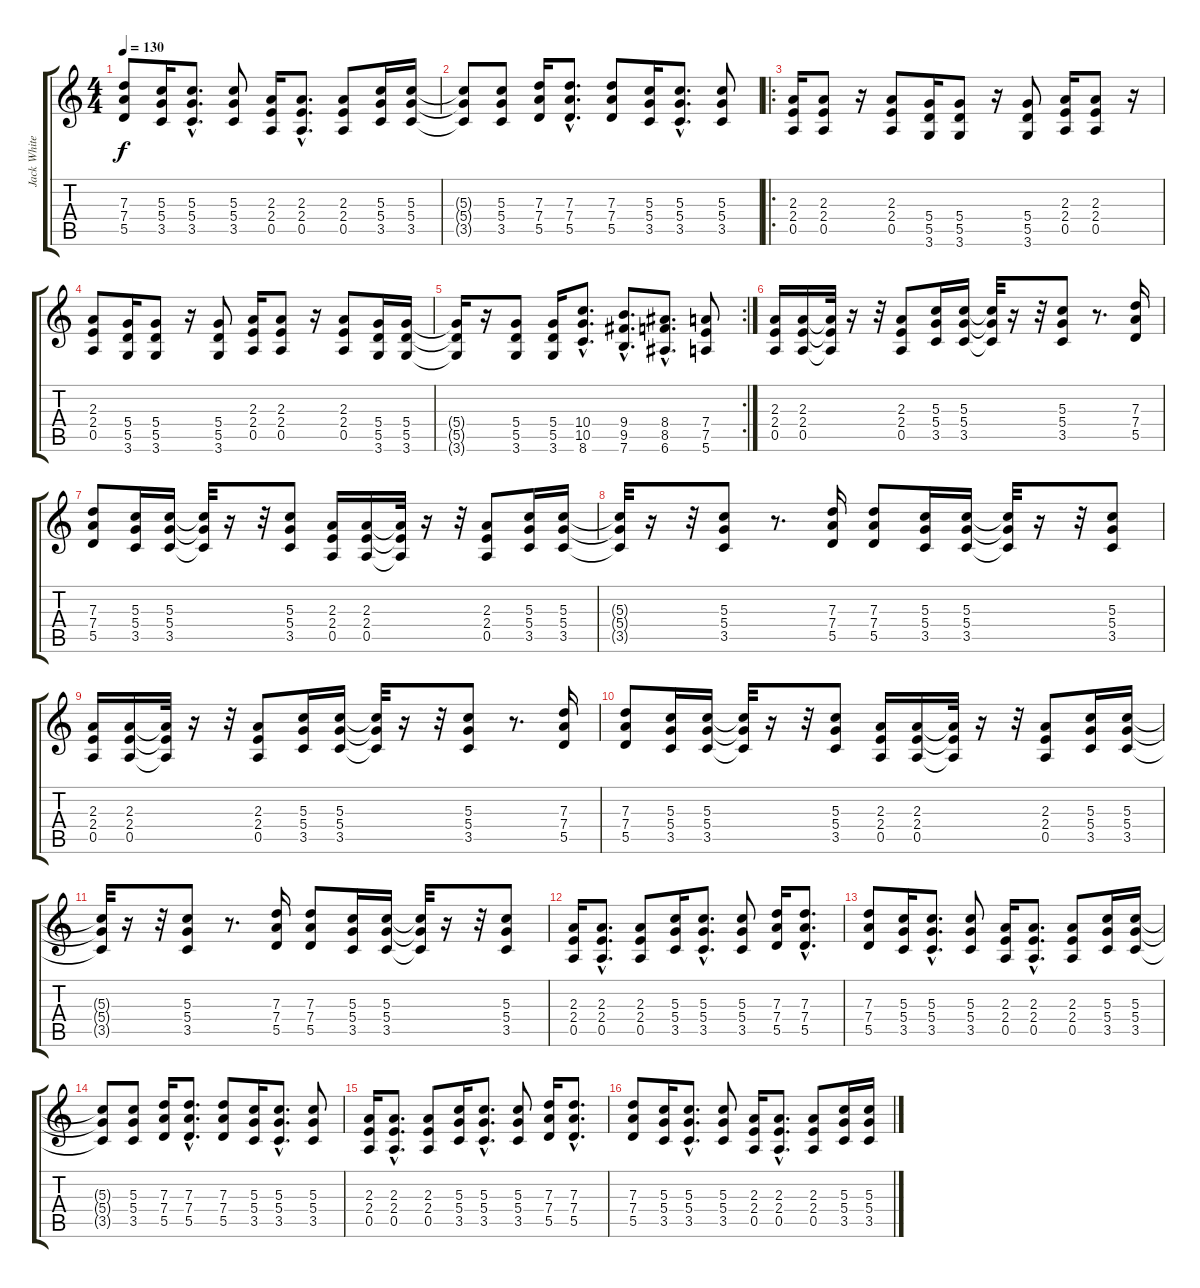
\track ("Jack White" "Jack White") {instrument distortionguitar}
\staff {score tabs}
\tuning (E4 B3 G3 D3 A2 E2) {hide}
\ts (4 4)
\tempo 130
\clef g2
\ks c
(7.3 7.4 5.5).8{dy f} (5.3 5.4 3.5).16 (5.3{hac} 5.4{hac} 3.5{hac}).8{d} (5.3 5.4 3.5).8 (2.3 2.4 0.5).16 (2.3{hac} 2.4{hac} 0.5{hac}).8{d} (2.3 2.4 0.5).8 (5.3 5.4 3.5).16 (5.3 5.4 3.5).16 |
(5.3{t} 5.4{t} 3.5{t}).8 (5.3 5.4 3.5).8 (7.3 7.4 5.5).16 (7.3{hac} 7.4{hac} 5.5{hac}).8{d} (7.3 7.4 5.5).8 (5.3 5.4 3.5).16 (5.3{hac} 5.4{hac} 3.5{hac}).8{d} (5.3 5.4 3.5).8 |
\ro
(2.3 2.4 0.5).16 (2.3 2.4 0.5).8 r.16 (2.3 2.4 0.5).8 (5.4 5.5 3.6).16 (5.4 5.5 3.6).8 r.16 (5.4 5.5 3.6).8 (2.3 2.4 0.5).16 (2.3 2.4 0.5).8 r.16 |
(2.3 2.4 0.5).8 (5.4 5.5 3.6).16 (5.4 5.5 3.6).8 r.16 (5.4 5.5 3.6).8 (2.3 2.4 0.5).16 (2.3 2.4 0.5).8 r.16 (2.3 2.4 0.5).8 (5.4 5.5 3.6).16 (5.4 5.5 3.6).16 |
\rc 2
(5.4{t} 5.5{t} 3.6{t}).16 r.16 (5.4 5.5 3.6).8 (5.4 5.5 3.6).16 (10.4{hac} 10.5{hac} 8.6{hac}).8{d} (9.4{hac} 9.5{hac} 7.6{hac}).8{d} (8.4{hac} 8.5{hac} 6.6{hac}).8{d} (7.4 7.5 5.6).8 |
(2.3 2.4 0.5).16 (2.3 2.4 0.5).16 (2.3{t} 2.4{t} 0.5{t}).32 r.16 r.32 (2.3 2.4 0.5).8 (5.3 5.4 3.5).16 (5.3 5.4 3.5).16 (5.3{t} 5.4{t} 3.5{t}).32 r.16 r.32 (5.3 5.4 3.5).8 r.8{d} (7.3 7.4 5.5).16 |
(7.3 7.4 5.5).8 (5.3 5.4 3.5).16 (5.3 5.4 3.5).16 (5.3{t} 5.4{t} 3.5{t}).32 r.16 r.32 (5.3 5.4 3.5).8 (2.3 2.4 0.5).16 (2.3 2.4 0.5).16 (2.3{t} 2.4{t} 0.5{t}).32 r.16 r.32 (2.3 2.4 0.5).8 (5.3 5.4 3.5).16 (5.3 5.4 3.5).16 |
(5.3{t} 5.4{t} 3.5{t}).32 r.16 r.32 (5.3 5.4 3.5).8 r.8{d} (7.3 7.4 5.5).16 (7.3 7.4 5.5).8 (5.3 5.4 3.5).16 (5.3 5.4 3.5).16 (5.3{t} 5.4{t} 3.5{t}).32 r.16 r.32 (5.3 5.4 3.5).8 |
(2.3 2.4 0.5).16 (2.3 2.4 0.5).16 (2.3{t} 2.4{t} 0.5{t}).32 r.16 r.32 (2.3 2.4 0.5).8 (5.3 5.4 3.5).16 (5.3 5.4 3.5).16 (5.3{t} 5.4{t} 3.5{t}).32 r.16 r.32 (5.3 5.4 3.5).8 r.8{d} (7.3 7.4 5.5).16 |
(7.3 7.4 5.5).8 (5.3 5.4 3.5).16 (5.3 5.4 3.5).16 (5.3{t} 5.4{t} 3.5{t}).32 r.16 r.32 (5.3 5.4 3.5).8 (2.3 2.4 0.5).16 (2.3 2.4 0.5).16 (2.3{t} 2.4{t} 0.5{t}).32 r.16 r.32 (2.3 2.4 0.5).8 (5.3 5.4 3.5).16 (5.3 5.4 3.5).16 |
(5.3{t} 5.4{t} 3.5{t}).32 r.16 r.32 (5.3 5.4 3.5).8 r.8{d} (7.3 7.4 5.5).16 (7.3 7.4 5.5).8 (5.3 5.4 3.5).16 (5.3 5.4 3.5).16 (5.3{t} 5.4{t} 3.5{t}).32 r.16 r.32 (5.3 5.4 3.5).8 |
(2.3 2.4 0.5).16 (2.3{hac} 2.4{hac} 0.5{hac}).8{d} (2.3 2.4 0.5).8 (5.3 5.4 3.5).16 (5.3{hac} 5.4{hac} 3.5{hac}).8{d} (5.3 5.4 3.5).8 (7.3 7.4 5.5).16 (7.3{hac} 7.4{hac} 5.5{hac}).8{d} |
(7.3 7.4 5.5).8 (5.3 5.4 3.5).16 (5.3{hac} 5.4{hac} 3.5{hac}).8{d} (5.3 5.4 3.5).8 (2.3 2.4 0.5).16 (2.3{hac} 2.4{hac} 0.5{hac}).8{d} (2.3 2.4 0.5).8 (5.3 5.4 3.5).16 (5.3 5.4 3.5).16 |
(5.3{t} 5.4{t} 3.5{t}).8 (5.3 5.4 3.5).8 (7.3 7.4 5.5).16 (7.3{hac} 7.4{hac} 5.5{hac}).8{d} (7.3 7.4 5.5).8 (5.3 5.4 3.5).16 (5.3{hac} 5.4{hac} 3.5{hac}).8{d} (5.3 5.4 3.5).8 |
(2.3 2.4 0.5).16 (2.3{hac} 2.4{hac} 0.5{hac}).8{d} (2.3 2.4 0.5).8 (5.3 5.4 3.5).16 (5.3{hac} 5.4{hac} 3.5{hac}).8{d} (5.3 5.4 3.5).8 (7.3 7.4 5.5).16 (7.3{hac} 7.4{hac} 5.5{hac}).8{d} |
(7.3 7.4 5.5).8 (5.3 5.4 3.5).16 (5.3{hac} 5.4{hac} 3.5{hac}).8{d} (5.3 5.4 3.5).8 (2.3 2.4 0.5).16 (2.3{hac} 2.4{hac} 0.5{hac}).8{d} (2.3 2.4 0.5).8 (5.3 5.4 3.5).16 (5.3 5.4 3.5).16
